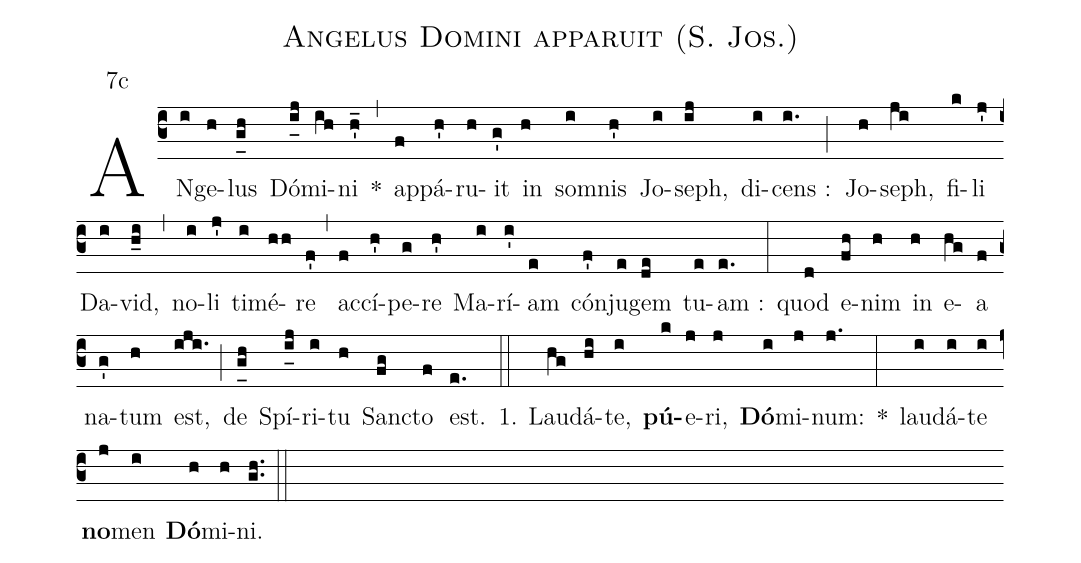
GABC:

name:Angelus Domini apparuit (S. Jos.);
office-part:Antiphona;
mode:7;
annotation:7c;
%%
(c3) AN(i)ge(h)lus(g_[uh:l]h) Dó(i_[uh:l]j)mi(ih)ni(h'_) *(,) ap(f)pá(h')ru(h)it(g') in(h) so(i)mnis(h') Jo(i)seph,(ij) di(i)cens :(i.) (;) Jo(h)seph,(ji) fi(k)li(j') Da(i)vid,(h_i) (,) no(i)li(j') ti(i)mé(hh)re(f') (,) ac(f)cí(h')pe(g)re(h') Ma(i)rí(i')am(e) cón(f')ju(e)gem(de) tu(e)am :(e.) (:) quod(d) e(fh)nim(h) in(h) e(hg)a(f) na(g')tum(h) est,(iji.) (;) de(g_[uh:l]h) Spí(i_[uh:l]j)ri(i)tu(h) San(fg)cto(f) est.(e.) (::) 1. Lau(hg)dá(hi)te,(i) <b>pú</b>(k)e(j)ri,(j) <b>Dó</b>(i)mi(j)num:(j.) *(:) lau(i)dá(i)te(i) <b>no</b>(j)men(i) <b>Dó</b>(h)mi(h)ni.(gh..) (::)
